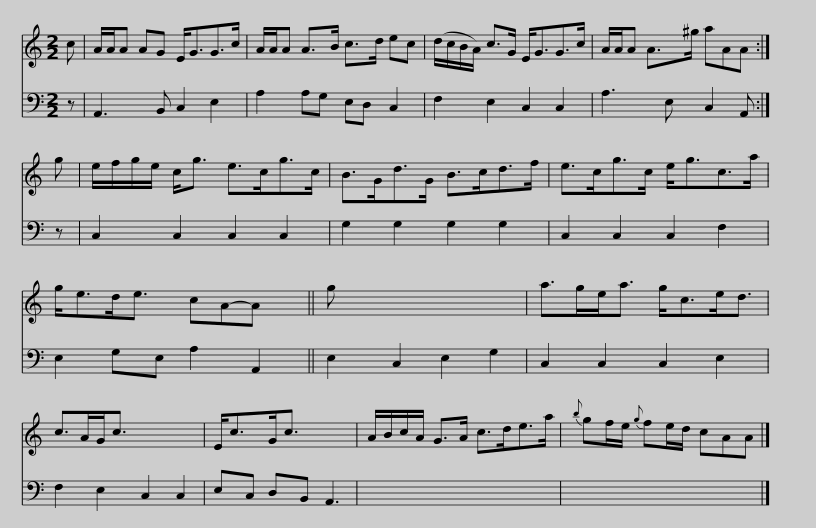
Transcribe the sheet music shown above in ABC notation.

X:1
%%score 1 2
L:1/8
M:2/2
I:linebreak $
K:C
V:1 treble
V:2 bass
V:1
 c | A/A/A AG E<GG>c | A/A/A A>B c>d ec | (d/c/B/A/) c>G E<GG>c | A/A/A A>^g aAA :| %5
 g |$ e/f/g/e/ c<g e>cg>c | B>Gd>G B>cd>f | e>cg>c e<gc>a | g<ed<e cA-A x || %10
 g x7 |$ a>ge<a g<ce<d | c>AG<c x4 | E<cG<c x3 | A/B/c/A/ G>A c>de>a | %15
{b} gf/e/{g} fe/d/ cAA |] %16
V:2
 z | A,,3 B,, C,2 E,2 | A,2 A,G, E,D, C,2 | F,2 E,2 C,2 C,2 | A,3 E, C,2 A,, :| %5
 z |$ C,2 C,2 C,2 C,2 | G,2 G,2 G,2 G,2 | C,2 C,2 C,2 F,2 | E,2 G,E, A,2 A,,2 || %10
 E,2 C,2 E,2 G,2 |$ C,2 C,2 C,2 E,2 | F,2 E,2 C,2 C,2 | E,C, D,B,, A,,3 | x8 | %15
 x7 |] %16
